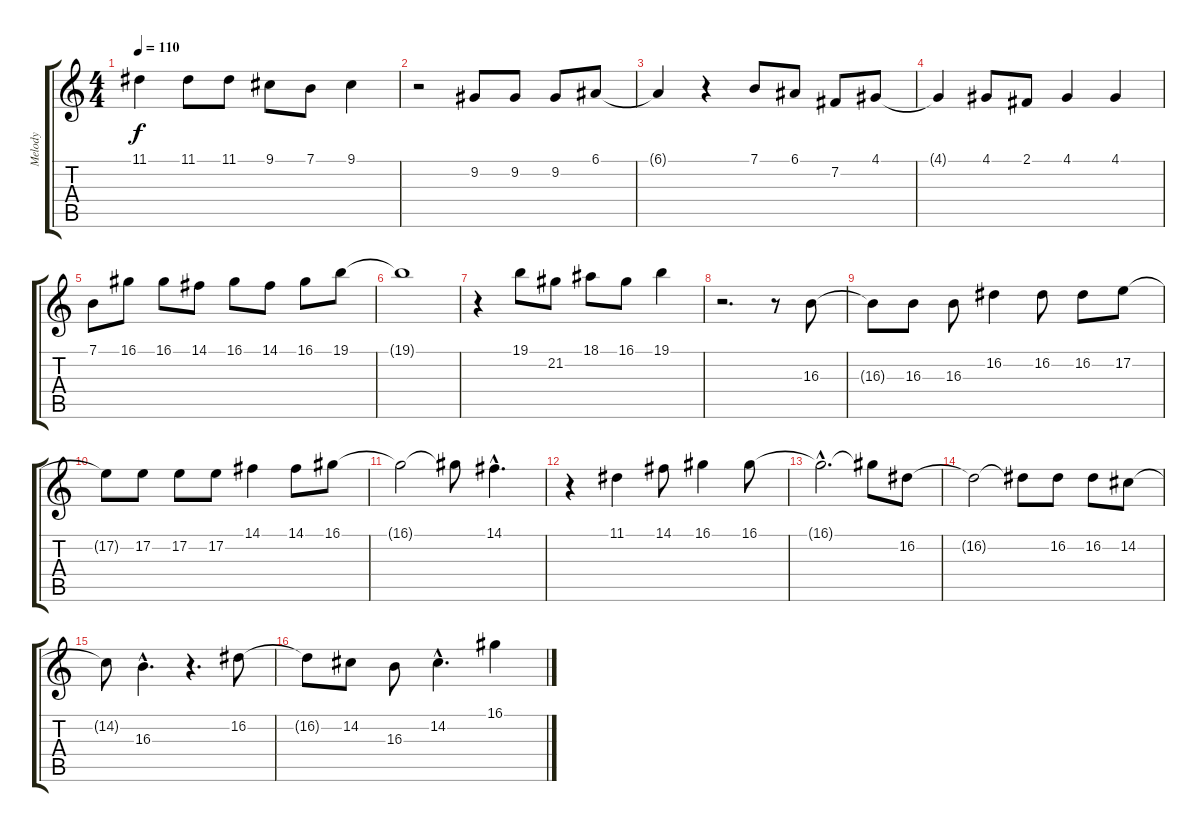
\track ("Melody" "Melody") {instrument lead8bassandlead}
\staff {score tabs}
\tuning (E4 B3 G3 D3 A2 E2) {hide}
\ts (4 4)
\tempo 110
\clef g2
\ks c
11.1{t}.4{dy f} 11.1.8 11.1.8 9.1.8 7.1.8 9.1.4 |
r.2 9.2.8 9.2.8 9.2.8 6.1.8 |
6.1{t}.4 r.4 7.1.8 6.1.8 7.2.8 4.1.8 |
4.1{t}.4 4.1.8 2.1.8 4.1.4 4.1.4 |
7.1.8 16.1.8 16.1.8 14.1.8 16.1.8 14.1.8 16.1.8 19.1.8 |
19.1{t}.1 |
r.4 19.1.8 21.2.8 18.1.8 16.1.8 19.1.4 |
r.2{d} r.8 16.3.8 |
16.3{t}.8 16.3.8 16.3.8 16.2.4 16.2.8 16.2.8 17.2.8 |
17.2{t}.8 17.2.8 17.2.8 17.2.8 14.1.4 14.1.8 16.1.8 |
16.1{t}.2 16.1{t}.8 14.1{hac}.4{d} |
r.4 11.1.4 14.1.8 16.1.4 16.1.8 |
16.1{hac t}.2{d} 16.1{t}.8 16.2.8 |
16.2{t}.2 16.2{t}.8 16.2.8 16.2.8 14.2.8 |
14.2{t}.8 16.3{hac}.4{d} r.4{d} 16.2.8 |
16.2{t}.8 14.2.8 16.3.8 14.2{hac}.4{d} 16.1.4
